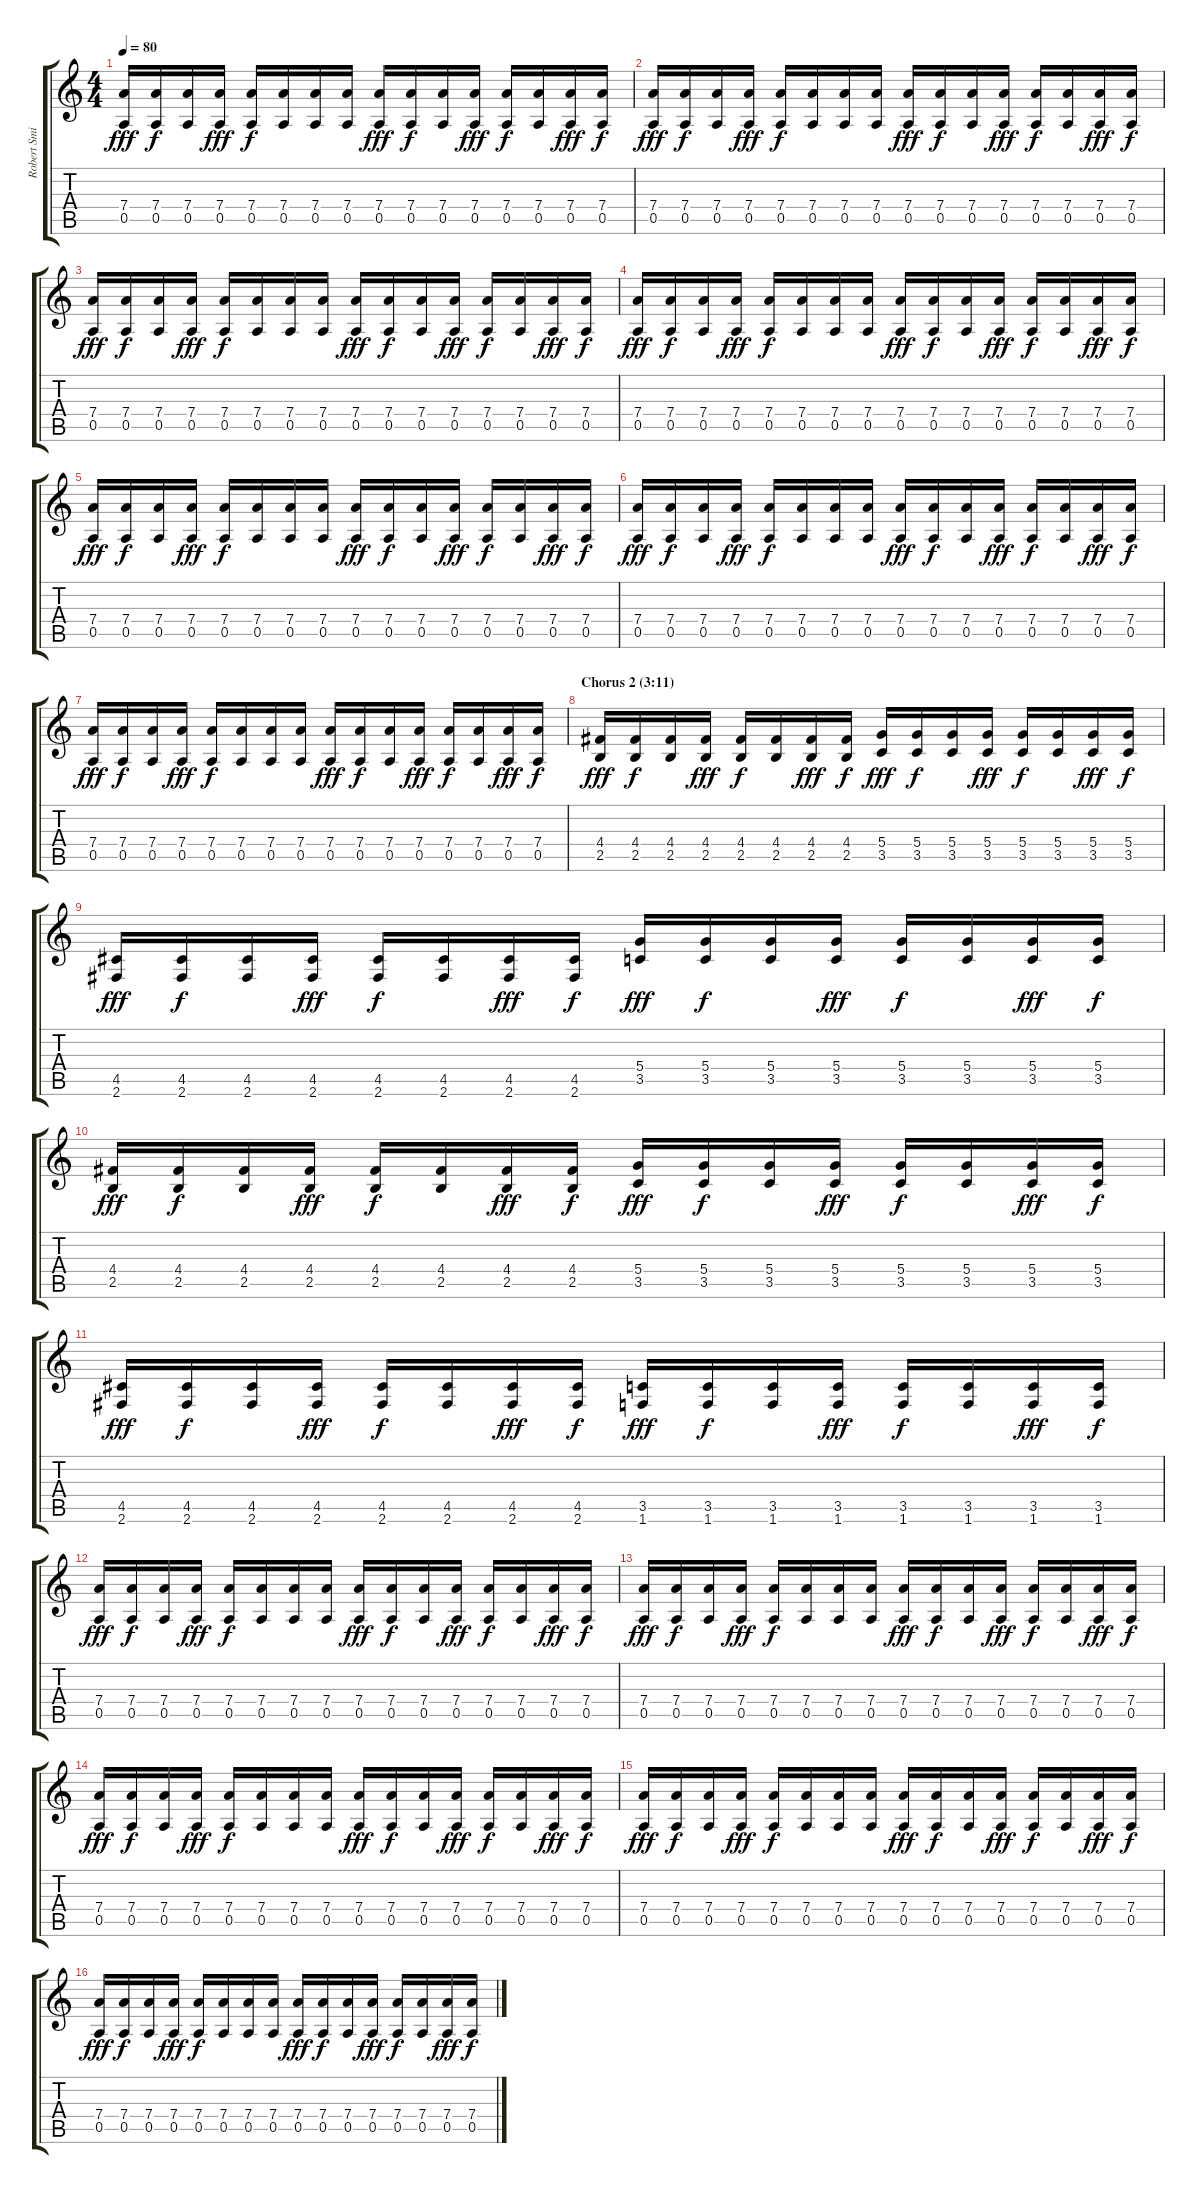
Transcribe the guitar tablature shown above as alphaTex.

\track ("Robert Smith (guitar 2)" "Robert Smi") {instrument electricguitarmuted}
\staff {score tabs}
\tuning (E4 B3 G3 D3 A2 E2) {hide}
\ts (4 4)
\tempo 80
\clef g2
\ks c
(7.4 0.5).16{dy fff} (7.4 0.5).16{dy f} (7.4 0.5).16 (7.4 0.5).16{dy fff} (7.4 0.5).16{dy f} (7.4 0.5).16 (7.4 0.5).16 (7.4 0.5).16 (7.4 0.5).16{dy fff} (7.4 0.5).16{dy f} (7.4 0.5).16 (7.4 0.5).16{dy fff} (7.4 0.5).16{dy f} (7.4 0.5).16 (7.4 0.5).16{dy fff} (7.4 0.5).16{dy f} |
(7.4 0.5).16{dy fff} (7.4 0.5).16{dy f} (7.4 0.5).16 (7.4 0.5).16{dy fff} (7.4 0.5).16{dy f} (7.4 0.5).16 (7.4 0.5).16 (7.4 0.5).16 (7.4 0.5).16{dy fff} (7.4 0.5).16{dy f} (7.4 0.5).16 (7.4 0.5).16{dy fff} (7.4 0.5).16{dy f} (7.4 0.5).16 (7.4 0.5).16{dy fff} (7.4 0.5).16{dy f} |
(7.4 0.5).16{dy fff} (7.4 0.5).16{dy f} (7.4 0.5).16 (7.4 0.5).16{dy fff} (7.4 0.5).16{dy f} (7.4 0.5).16 (7.4 0.5).16 (7.4 0.5).16 (7.4 0.5).16{dy fff} (7.4 0.5).16{dy f} (7.4 0.5).16 (7.4 0.5).16{dy fff} (7.4 0.5).16{dy f} (7.4 0.5).16 (7.4 0.5).16{dy fff} (7.4 0.5).16{dy f} |
(7.4 0.5).16{dy fff} (7.4 0.5).16{dy f} (7.4 0.5).16 (7.4 0.5).16{dy fff} (7.4 0.5).16{dy f} (7.4 0.5).16 (7.4 0.5).16 (7.4 0.5).16 (7.4 0.5).16{dy fff} (7.4 0.5).16{dy f} (7.4 0.5).16 (7.4 0.5).16{dy fff} (7.4 0.5).16{dy f} (7.4 0.5).16 (7.4 0.5).16{dy fff} (7.4 0.5).16{dy f} |
(7.4 0.5).16{dy fff} (7.4 0.5).16{dy f} (7.4 0.5).16 (7.4 0.5).16{dy fff} (7.4 0.5).16{dy f} (7.4 0.5).16 (7.4 0.5).16 (7.4 0.5).16 (7.4 0.5).16{dy fff} (7.4 0.5).16{dy f} (7.4 0.5).16 (7.4 0.5).16{dy fff} (7.4 0.5).16{dy f} (7.4 0.5).16 (7.4 0.5).16{dy fff} (7.4 0.5).16{dy f} |
(7.4 0.5).16{dy fff} (7.4 0.5).16{dy f} (7.4 0.5).16 (7.4 0.5).16{dy fff} (7.4 0.5).16{dy f} (7.4 0.5).16 (7.4 0.5).16 (7.4 0.5).16 (7.4 0.5).16{dy fff} (7.4 0.5).16{dy f} (7.4 0.5).16 (7.4 0.5).16{dy fff} (7.4 0.5).16{dy f} (7.4 0.5).16 (7.4 0.5).16{dy fff} (7.4 0.5).16{dy f} |
(7.4 0.5).16{dy fff} (7.4 0.5).16{dy f} (7.4 0.5).16 (7.4 0.5).16{dy fff} (7.4 0.5).16{dy f} (7.4 0.5).16 (7.4 0.5).16 (7.4 0.5).16 (7.4 0.5).16{dy fff} (7.4 0.5).16{dy f} (7.4 0.5).16 (7.4 0.5).16{dy fff} (7.4 0.5).16{dy f} (7.4 0.5).16 (7.4 0.5).16{dy fff} (7.4 0.5).16{dy f} |
\section ("" "Chorus 2 (3:11)")
(4.4 2.5).16{dy fff} (4.4 2.5).16{dy f} (4.4 2.5).16 (4.4 2.5).16{dy fff} (4.4 2.5).16{dy f} (4.4 2.5).16 (4.4 2.5).16{dy fff} (4.4 2.5).16{dy f} (5.4 3.5).16{dy fff} (5.4 3.5).16{dy f} (5.4 3.5).16 (5.4 3.5).16{dy fff} (5.4 3.5).16{dy f} (5.4 3.5).16 (5.4 3.5).16{dy fff} (5.4 3.5).16{dy f} |
(4.5 2.6).16{dy fff} (4.5 2.6).16{dy f} (4.5 2.6).16 (4.5 2.6).16{dy fff} (4.5 2.6).16{dy f} (4.5 2.6).16 (4.5 2.6).16{dy fff} (4.5 2.6).16{dy f} (5.4 3.5).16{dy fff} (5.4 3.5).16{dy f} (5.4 3.5).16 (5.4 3.5).16{dy fff} (5.4 3.5).16{dy f} (5.4 3.5).16 (5.4 3.5).16{dy fff} (5.4 3.5).16{dy f} |
(4.4 2.5).16{dy fff} (4.4 2.5).16{dy f} (4.4 2.5).16 (4.4 2.5).16{dy fff} (4.4 2.5).16{dy f} (4.4 2.5).16 (4.4 2.5).16{dy fff} (4.4 2.5).16{dy f} (5.4 3.5).16{dy fff} (5.4 3.5).16{dy f} (5.4 3.5).16 (5.4 3.5).16{dy fff} (5.4 3.5).16{dy f} (5.4 3.5).16 (5.4 3.5).16{dy fff} (5.4 3.5).16{dy f} |
(4.5 2.6).16{dy fff} (4.5 2.6).16{dy f} (4.5 2.6).16 (4.5 2.6).16{dy fff} (4.5 2.6).16{dy f} (4.5 2.6).16 (4.5 2.6).16{dy fff} (4.5 2.6).16{dy f} (3.5 1.6).16{dy fff} (3.5 1.6).16{dy f} (3.5 1.6).16 (3.5 1.6).16{dy fff} (3.5 1.6).16{dy f} (3.5 1.6).16 (3.5 1.6).16{dy fff} (3.5 1.6).16{dy f} |
(7.4 0.5).16{dy fff} (7.4 0.5).16{dy f} (7.4 0.5).16 (7.4 0.5).16{dy fff} (7.4 0.5).16{dy f} (7.4 0.5).16 (7.4 0.5).16 (7.4 0.5).16 (7.4 0.5).16{dy fff} (7.4 0.5).16{dy f} (7.4 0.5).16 (7.4 0.5).16{dy fff} (7.4 0.5).16{dy f} (7.4 0.5).16 (7.4 0.5).16{dy fff} (7.4 0.5).16{dy f} |
(7.4 0.5).16{dy fff} (7.4 0.5).16{dy f} (7.4 0.5).16 (7.4 0.5).16{dy fff} (7.4 0.5).16{dy f} (7.4 0.5).16 (7.4 0.5).16 (7.4 0.5).16 (7.4 0.5).16{dy fff} (7.4 0.5).16{dy f} (7.4 0.5).16 (7.4 0.5).16{dy fff} (7.4 0.5).16{dy f} (7.4 0.5).16 (7.4 0.5).16{dy fff} (7.4 0.5).16{dy f} |
(7.4 0.5).16{dy fff} (7.4 0.5).16{dy f} (7.4 0.5).16 (7.4 0.5).16{dy fff} (7.4 0.5).16{dy f} (7.4 0.5).16 (7.4 0.5).16 (7.4 0.5).16 (7.4 0.5).16{dy fff} (7.4 0.5).16{dy f} (7.4 0.5).16 (7.4 0.5).16{dy fff} (7.4 0.5).16{dy f} (7.4 0.5).16 (7.4 0.5).16{dy fff} (7.4 0.5).16{dy f} |
(7.4 0.5).16{dy fff} (7.4 0.5).16{dy f} (7.4 0.5).16 (7.4 0.5).16{dy fff} (7.4 0.5).16{dy f} (7.4 0.5).16 (7.4 0.5).16 (7.4 0.5).16 (7.4 0.5).16{dy fff} (7.4 0.5).16{dy f} (7.4 0.5).16 (7.4 0.5).16{dy fff} (7.4 0.5).16{dy f} (7.4 0.5).16 (7.4 0.5).16{dy fff} (7.4 0.5).16{dy f} |
(7.4 0.5).16{dy fff} (7.4 0.5).16{dy f} (7.4 0.5).16 (7.4 0.5).16{dy fff} (7.4 0.5).16{dy f} (7.4 0.5).16 (7.4 0.5).16 (7.4 0.5).16 (7.4 0.5).16{dy fff} (7.4 0.5).16{dy f} (7.4 0.5).16 (7.4 0.5).16{dy fff} (7.4 0.5).16{dy f} (7.4 0.5).16 (7.4 0.5).16{dy fff} (7.4 0.5).16{dy f}
